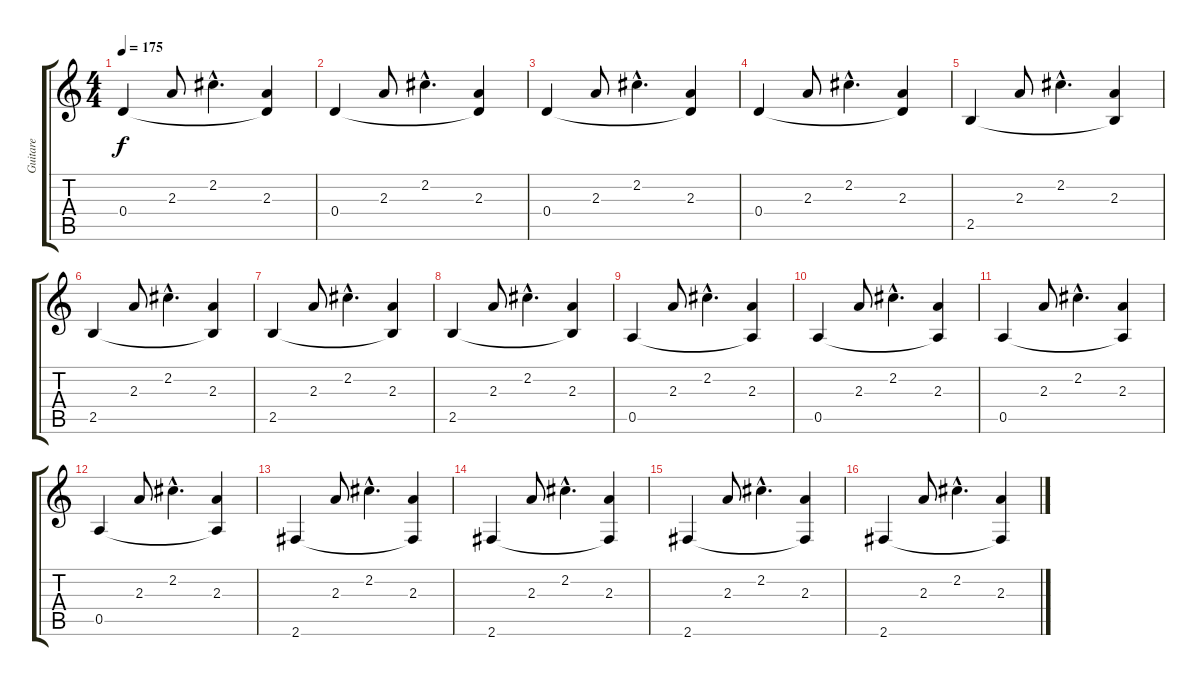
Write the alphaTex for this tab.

\track ("Guitare" "Guitare") {instrument electricguitarclean}
\staff {score tabs}
\tuning (E4 B3 G3 D3 A2 E2) {hide}
\ts (4 4)
\tempo 175
\clef g2
\ks c
0.4.4{dy f} 2.3.8 2.2{hac}.4{d} (2.3 0.4{t}).4 |
0.4.4 2.3.8 2.2{hac}.4{d} (2.3 0.4{t}).4 |
0.4.4 2.3.8 2.2{hac}.4{d} (2.3 0.4{t}).4 |
0.4.4 2.3.8 2.2{hac}.4{d} (2.3 0.4{t}).4 |
2.5.4 2.3.8 2.2{hac}.4{d} (2.3 2.5{t}).4 |
2.5.4 2.3.8 2.2{hac}.4{d} (2.3 2.5{t}).4 |
2.5.4 2.3.8 2.2{hac}.4{d} (2.3 2.5{t}).4 |
2.5.4 2.3.8 2.2{hac}.4{d} (2.3 2.5{t}).4 |
0.5.4 2.3.8 2.2{hac}.4{d} (2.3 0.5{t}).4 |
0.5.4 2.3.8 2.2{hac}.4{d} (2.3 0.5{t}).4 |
0.5.4 2.3.8 2.2{hac}.4{d} (2.3 0.5{t}).4 |
0.5.4 2.3.8 2.2{hac}.4{d} (2.3 0.5{t}).4 |
2.6.4 2.3.8 2.2{hac}.4{d} (2.3 2.6{t}).4 |
2.6.4 2.3.8 2.2{hac}.4{d} (2.3 2.6{t}).4 |
2.6.4 2.3.8 2.2{hac}.4{d} (2.3 2.6{t}).4 |
2.6.4 2.3.8 2.2{hac}.4{d} (2.3 2.6{t}).4
